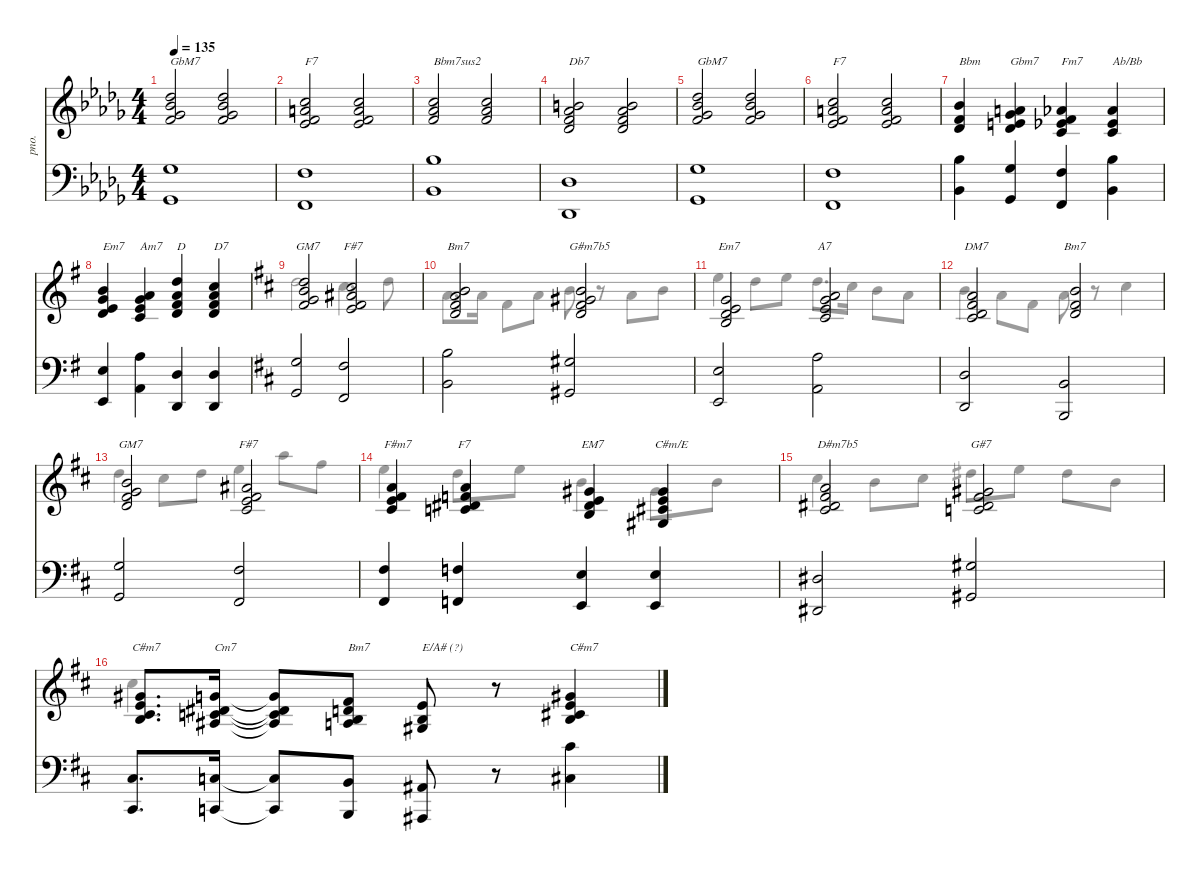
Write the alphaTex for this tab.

\defaultSystemsLayout 4
\hideDynamics
\bracketExtendMode nobrackets
\track ("Acoustic Piano" "pno.") {instrument acousticgrandpiano}
\staff {score}
\tuning (E4 B3 G3 D3 A2 E2)
\voice
\ts (4 4)
\tempo 135
\clef g2
\ks bbminor
(6.1{acc b} 15.4{acc forcenatural} 14.2{acc b} 11.3{acc b}).2{txt "GbM7" dy mf instrument acousticgrandpiano beam Up} (1.1{acc forcenatural} 7.2{acc b} 15.3{acc b} 23.4{acc b}).2{beam Up} |
(1.1{acc forcenatural} 10.2{acc forcenatural} 17.3{acc forcenatural} 13.4{acc b}).2{txt "F7" beam Up} (1.1{acc forcenatural} 10.2{acc forcenatural} 17.3{acc forcenatural} 13.4{acc b}).2{beam Up} |
(1.1{acc forcenatural} 9.2{acc b} 17.3{acc forcenatural}).2{txt "Bbm7sus2" beam Up} (1.1{acc forcenatural} 9.2{acc b} 17.3{acc forcenatural}).2{beam Up} |
(1.1{acc forcenatural} 13.3{acc b} 21.4{acc forcenatural} 2.2{acc b}).2{txt "Db7" beam Up} (2.2{acc b} 1.1{acc forcenatural} 18.4{acc b} 16.3{acc forcenatural}).2{beam Up} |
(6.1{acc b} 15.4{acc forcenatural} 14.2{acc b} 11.3{acc b}).2{txt "GbM7" beam Up} (1.1{acc forcenatural} 7.2{acc b} 15.3{acc b} 23.4{acc b}).2{beam Up} |
(1.1{acc forcenatural} 10.2{acc forcenatural} 17.3{acc forcenatural} 13.4{acc b}).2{txt "F7" beam Up} (1.1{acc forcenatural} 10.2{acc forcenatural} 17.3{acc forcenatural} 13.4{acc b}).2{beam Up} |
(2.2{acc b} 1.1{acc forcenatural} 15.3{acc b}).4{txt "Bbm" beam Up} (2.2{acc b} 11.3{acc b} 19.4{acc forcenatural} 0.1{acc forcenatural}).4{txt "Gbm7" beam Up} (1.2{acc forcenatural} 8.3{acc b} 18.4{acc b} 1.1{acc forcenatural}).4{txt "Fm7" beam Up} (1.2{acc forcenatural} 8.3{acc b} 4.1{acc b}).4{txt "Ab/Bb" beam Up} |
\ks g
(3.2{acc forcenatural} 0.1{acc forcenatural} 12.3{acc forcenatural} 21.4{acc forcenatural}).4{txt "Em7" beam Up} (1.2{acc forcenatural} 3.1{acc forcenatural} 9.3{acc forcenatural} 19.4{acc forcenatural}).4{txt "Am7" beam Up} (3.2{acc forcenatural} 2.1{acc #} 14.3{acc forcenatural} 24.4{acc forcenatural}).4{txt "D" beam Up} (3.2{acc forcenatural} 2.1{acc #} 14.3{acc forcenatural} 22.4{acc forcenatural}).4{txt "D7" beam Up} |
\ks bminor
(2.1{acc #} 8.2{acc forcenatural} 16.3{acc forcenatural} 24.4{acc forcenatural}).2{txt "GM7" beam Up} (2.1{acc #} 11.2{acc #} 18.3{acc #} 14.4{acc forcenatural}).2{txt "F#7" beam Up} |
(5.1{acc forcenatural} 11.3{acc #} 12.4{acc forcenatural} 12.2{acc forcenatural}).2{txt "Bm7" beam Up} (9.2{acc #} 11.3{acc #} 7.1{acc forcenatural} 12.4{acc forcenatural}).2{txt "G#m7b5" beam Up} |
(3.1{acc forcenatural} 9.3{acc forcenatural} 9.4{acc forcenatural} 22.6{acc forcenatural}).2{txt "Em7" beam Up} (11.4{acc #} 9.3{acc forcenatural} 10.2{acc forcenatural} 3.1{acc forcenatural}).2{txt "A7" beam Up} |
(7.3{acc forcenatural} 7.2{acc #} 5.1{acc forcenatural} 11.4{acc #}).2{txt "DM7" beam Up} (7.3{acc forcenatural} 2.1{acc #} 12.2{acc forcenatural}).2{txt "Bm7" beam Up} |
(7.3{acc forcenatural} 8.2{acc forcenatural} 2.1{acc #} 21.4{acc forcenatural}).2{txt "GM7" beam Up} (11.4{acc #} 9.3{acc forcenatural} 2.1{acc #} 11.2{acc #}).2{txt "F#7" beam Up} |
(10.2{acc forcenatural} 11.3{acc #} 14.4{acc forcenatural} 16.5{acc #}).4{txt "F#m7" beam Up} (10.4{acc forcenatural} 8.3{acc #} 6.2{acc forcenatural} 5.1{acc forcenatural}).4{txt "F7" beam Up} (0.2{acc forcenatural} 0.1{acc forcenatural} 8.3{acc #} 18.4{acc #}).4{txt "EM7" beam Up} (6.3{acc #} 5.2{acc forcenatural} 4.1{acc #} 6.4{acc #}).4{txt "C#m/E" beam Up} |
(6.3{acc #} 4.2{acc #} 2.1{acc #} 19.4{acc forcenatural}).2{txt "D#m7b5" beam Up} (10.4{acc forcenatural} 8.3{acc #} 7.2{acc #} 4.1{acc #}).2{txt "G#7" beam Up} |
(6.3{acc #} 5.2{acc forcenatural} 4.1{acc #} 14.5{acc forcenatural}).8{d txt "C#m7" beam Up} (13.5{acc #} 10.4{acc forcenatural} 4.2{acc #} 3.1{acc forcenatural}).16{txt "Cm7" beam Up} (3.1{t acc forcenatural} 13.5{t acc #} 10.4{t acc forcenatural} 4.2{t acc #}).8{beam Up} (7.4{acc forcenatural} 4.3{acc forcenatural} 21.5{acc #} 3.2{acc forcenatural}).8{txt "Bm7" beam Up} (0.2{acc forcenatural} 1.3{acc #} 0.1{acc forcenatural}).8{txt "E/A# (?)" beam Up} r.8{beam Up} (0.2{acc forcenatural} 6.3{acc #} 0.1{acc forcenatural} 18.4{acc #}).4{txt "C#m7" beam Up}
\voice
\clef g2
\ottava regular
\simile none
\ks bbminor
|
|
|
|
|
|
|
\ks g
|
\ks bminor
24.4{acc forcenatural}.2{beam Down} 18.3{acc #}.4{d beam Down} 10.1{acc forcenatural}.8{beam Down} |
5.1{acc forcenatural}.8{d beam Down} 5.1{acc forcenatural}.16{beam Down} 2.1{acc #}.8{beam Down} 5.1{acc forcenatural}.8{beam Down} 7.1{acc forcenatural}.8{beam Down} r.8{beam Down} 5.1{acc forcenatural}.8{beam Down} 7.1{acc forcenatural}.8{beam Down} |
12.1{acc forcenatural}.4{beam Down} 10.1{acc forcenatural}.8{beam Down} 12.1{acc forcenatural}.8{beam Down} 10.1{acc forcenatural}.8{d beam Down} 9.1{acc #}.16{beam Down} 7.1{acc forcenatural}.8{beam Down} 5.1{acc forcenatural}.8{beam Down} |
7.1{acc forcenatural}.4{beam Down} 5.1{acc forcenatural}.8{beam Down} 2.1{acc #}.8{beam Down} 5.1{acc forcenatural}.8{beam Down} r.8{beam Down} 9.1{acc #}.4{beam Down} |
10.1{acc forcenatural}.4{beam Down} 9.1{acc #}.8{beam Down} 10.1{acc forcenatural}.8{beam Down} 12.1{acc forcenatural}.4{beam Down} 17.1{acc forcenatural}.8{beam Down} 14.1{acc #}.8{beam Down} |
12.1{acc forcenatural}.4{beam Down} 10.1{acc forcenatural}.8{beam Down} 12.1{acc forcenatural}.8{beam Down} 7.1{acc forcenatural}.4{beam Down} 4.1{acc #}.8{beam Down} 7.1{acc forcenatural}.8{beam Down} |
9.1{acc #}.4{beam Down} 7.1{acc forcenatural}.8{beam Down} 9.1{acc #}.8{beam Down} 11.1{acc #}.8{beam Down} 12.1{acc forcenatural}.8{beam Down} 11.1{acc #}.8{beam Down} 7.1{acc forcenatural}.8{beam Down} |
9.1{acc #}.4{beam Down}
\staff {score}
\tuning (G2 D2 A1 E1 B0)
\clef f4
\ottava regular
\simile none
\ks bbminor
(4.2{acc b} 11.1{acc b}).1{dy mf beam Up} |
(10.1{acc forcenatural} 8.3{acc forcenatural}).1{beam Up} |
(3.1{acc b} 20.2{acc b}).1{beam Down} |
(6.1{acc b} 9.4{acc b}).1{beam Up} |
(4.2{acc b} 11.1{acc b}).1{beam Up} |
(10.1{acc forcenatural} 8.3{acc forcenatural}).1{beam Up} |
(15.1{acc b} 13.3{acc b}).4{beam Down} (11.1{acc b} 9.3{acc b}).4{beam Up} (10.1{acc forcenatural} 8.3{acc forcenatural}).4{beam Up} (15.1{acc b} 13.3{acc b}).4{beam Down} |
\ks g
(7.3{acc forcenatural} 9.1{acc forcenatural}).4{beam Up} (14.1{acc forcenatural} 12.3{acc forcenatural}).4{beam Down} (7.1{acc forcenatural} 5.3{acc forcenatural}).4{beam Up} (7.1{acc forcenatural} 0.2{acc forcenatural}).4{beam Up} |
\ks bminor
(0.1{acc forcenatural} 17.2{acc forcenatural}).2{beam Up} (11.1{acc #} 9.3{acc #}).2{beam Up} |
(16.1{acc forcenatural} 14.3{acc forcenatural}).2{beam Down} (1.1{acc #} 18.2{acc #}).2{beam Up} |
(2.2{acc forcenatural} 9.1{acc forcenatural}).2{beam Up} (14.1{acc forcenatural} 12.3{acc forcenatural}).2{beam Down} |
(0.2{acc forcenatural} 7.1{acc forcenatural}).2{beam Up} (2.3{acc forcenatural} 4.1{acc forcenatural}).2{beam Up} |
(0.1{acc forcenatural} 17.2{acc forcenatural}).2{beam Up} (11.1{acc #} 9.3{acc #}).2{beam Up} |
(11.1{acc #} 4.2{acc #}).4{beam Up} (3.2{acc forcenatural} 10.1{acc forcenatural}).4{beam Up} (9.1{acc forcenatural} 7.3{acc forcenatural}).4{beam Up} (9.1{acc forcenatural} 7.3{acc forcenatural}).4{beam Up} |
(1.2{acc #} 8.1{acc #}).2{beam Up} (1.1{acc #} 18.2{acc #}).2{beam Up} |
(6.1{acc #} 4.3{acc #}).8{d beam Up} (5.1{acc forcenatural} 3.3{acc forcenatural}).16{beam Up} (3.3{t acc forcenatural} 5.1{t acc forcenatural}).8{beam Up} (2.3{acc forcenatural} 4.1{acc forcenatural}).8{beam Up} (3.1{acc #} 1.3{acc #}).8{beam Up} r.8{beam Down} (6.1{acc #} 23.2{acc #}).4{beam Down}
